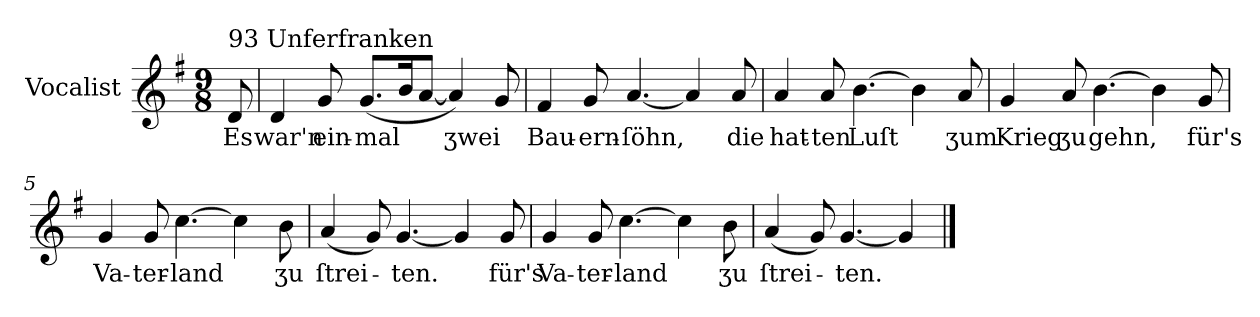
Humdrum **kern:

**kern	**text
*part1	*part1
*staff1	*staff1
*I"Vocalist	*
*k[f#]	*
*G:	*
*M9/8	*
=	=
!LO:TX:a:t=93 Unferfranken	!
8d	Es
=1	=1
4d	war'n
8g	ein-
(8.gL	-mal
16bK	.
[8aJ	.
4a])	ʒwei
8g	.
=2	=2
4f#	Bau-
8g	-ern-
[4.a	-ſöhn,
4a]	.
8a	die
=3	=3
4a	hat-
8a	-ten
[4.b	Luſt
4b]	.
8a	ʒum
=4	=4
4g	Krieg
8a	ʒu
[4.b	gehn,
4b]	.
8g	für's
=5	=5
4g	Va-
8g	-ter-
[4.cc	-land
4cc]	.
8b	ʒu
=6	=6
(4a	ſtrei-
8g)	.
[4.g	-ten.
4g]	.
8g	für's
=7	=7
4g	Va-
8g	-ter-
[4.cc	-land
4cc]	.
8b	ʒu
=8	=8
(4a	ſtrei-
8g)	.
[4.g	-ten.
4g]	.
==	==
*-	*-
